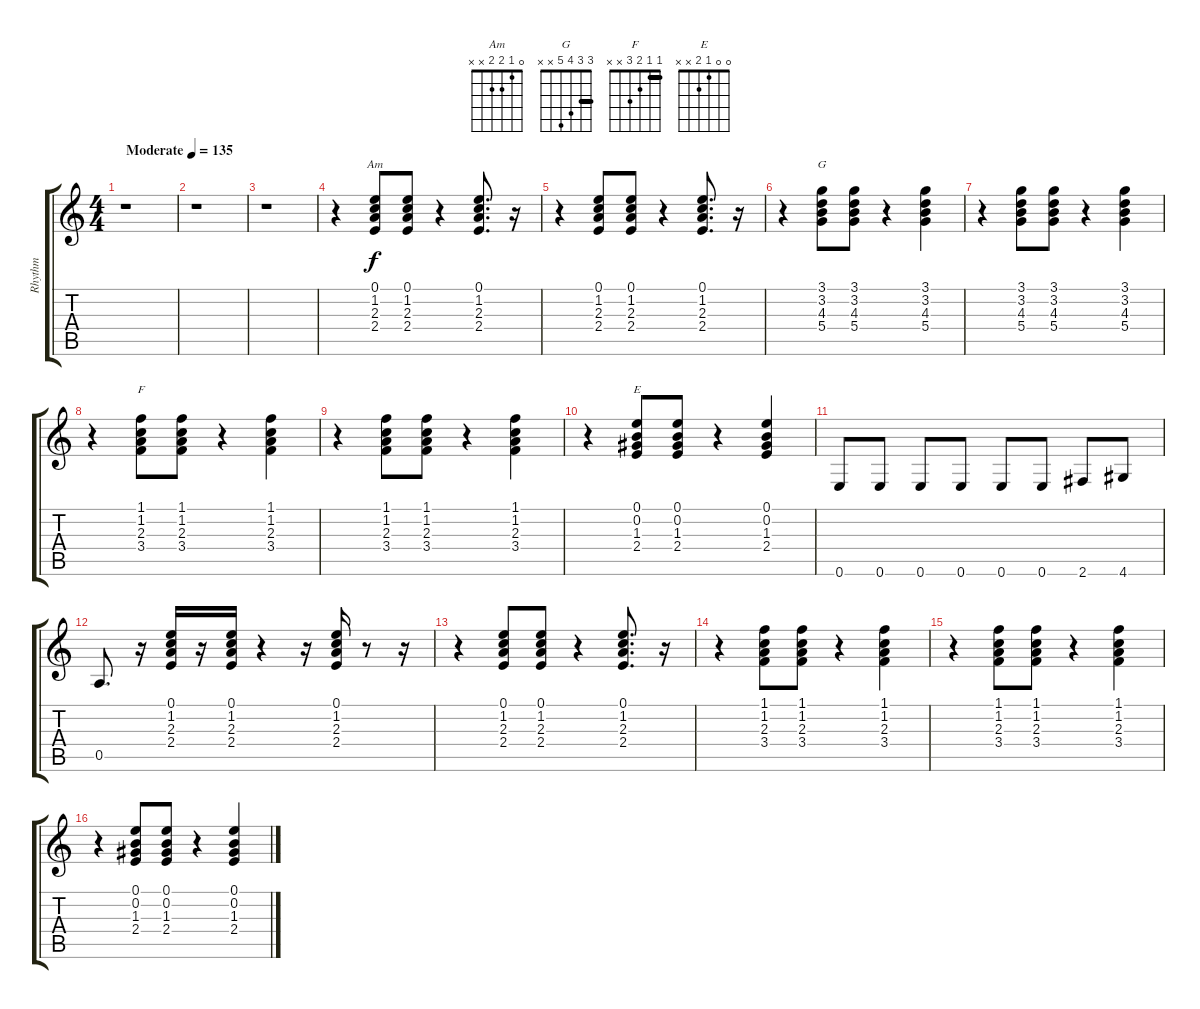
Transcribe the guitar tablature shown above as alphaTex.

\track ("Rhythm" "Rhythm") {instrument electricguitarclean}
\staff {score tabs}
\tuning (E4 B3 G3 D3 A2 E2) {hide}
\chord ("Am" 0 1 2 2 x x)
\chord ("G" 3 3 4 5 x x) {barre 3}
\chord ("F" 1 1 2 3 x x) {barre 1}
\chord ("E" 0 0 1 2 x x)
\ts (4 4)
\tempo (135 "Moderate")
\clef g2
\ks c
r.1{dy f instrument electricguitarclean} |
r.1 |
r.1 |
r.4 (0.1 1.2 2.3 2.4).8{ch "Am"} (0.1 1.2 2.3 2.4).8 r.4 (0.1 1.2 2.3 2.4).8{d} r.16 |
r.4 (0.1 1.2 2.3 2.4).8 (0.1 1.2 2.3 2.4).8 r.4 (0.1 1.2 2.3 2.4).8{d} r.16 |
r.4 (3.1 3.2 4.3 5.4).8{ch "G"} (3.1 3.2 4.3 5.4).8 r.4 (3.1 3.2 4.3 5.4).4 |
r.4 (3.1 3.2 4.3 5.4).8 (3.1 3.2 4.3 5.4).8 r.4 (3.1 3.2 4.3 5.4).4 |
r.4 (1.1 1.2 2.3 3.4).8{ch "F"} (1.1 1.2 2.3 3.4).8 r.4 (1.1 1.2 2.3 3.4).4 |
r.4 (1.1 1.2 2.3 3.4).8 (1.1 1.2 2.3 3.4).8 r.4 (1.1 1.2 2.3 3.4).4 |
r.4 (0.1 0.2 1.3 2.4).8{ch "E"} (0.1 0.2 1.3 2.4).8 r.4 (0.1 0.2 1.3 2.4).4 |
0.6.8 0.6.8 0.6.8 0.6.8 0.6.8 0.6.8 2.6.8 4.6.8 |
0.5.8{d} r.16 (0.1 1.2 2.3 2.4).16 r.16 (0.1 1.2 2.3 2.4).16 r.4 r.16 (0.1 1.2 2.3 2.4).16 r.8 r.16 |
r.4 (0.1 1.2 2.3 2.4).8 (0.1 1.2 2.3 2.4).8 r.4 (0.1 1.2 2.3 2.4).8{d} r.16 |
r.4 (1.1 1.2 2.3 3.4).8 (1.1 1.2 2.3 3.4).8 r.4 (1.1 1.2 2.3 3.4).4 |
r.4 (1.1 1.2 2.3 3.4).8 (1.1 1.2 2.3 3.4).8 r.4 (1.1 1.2 2.3 3.4).4 |
r.4 (0.1 0.2 1.3 2.4).8 (0.1 0.2 1.3 2.4).8 r.4 (0.1 0.2 1.3 2.4).4
